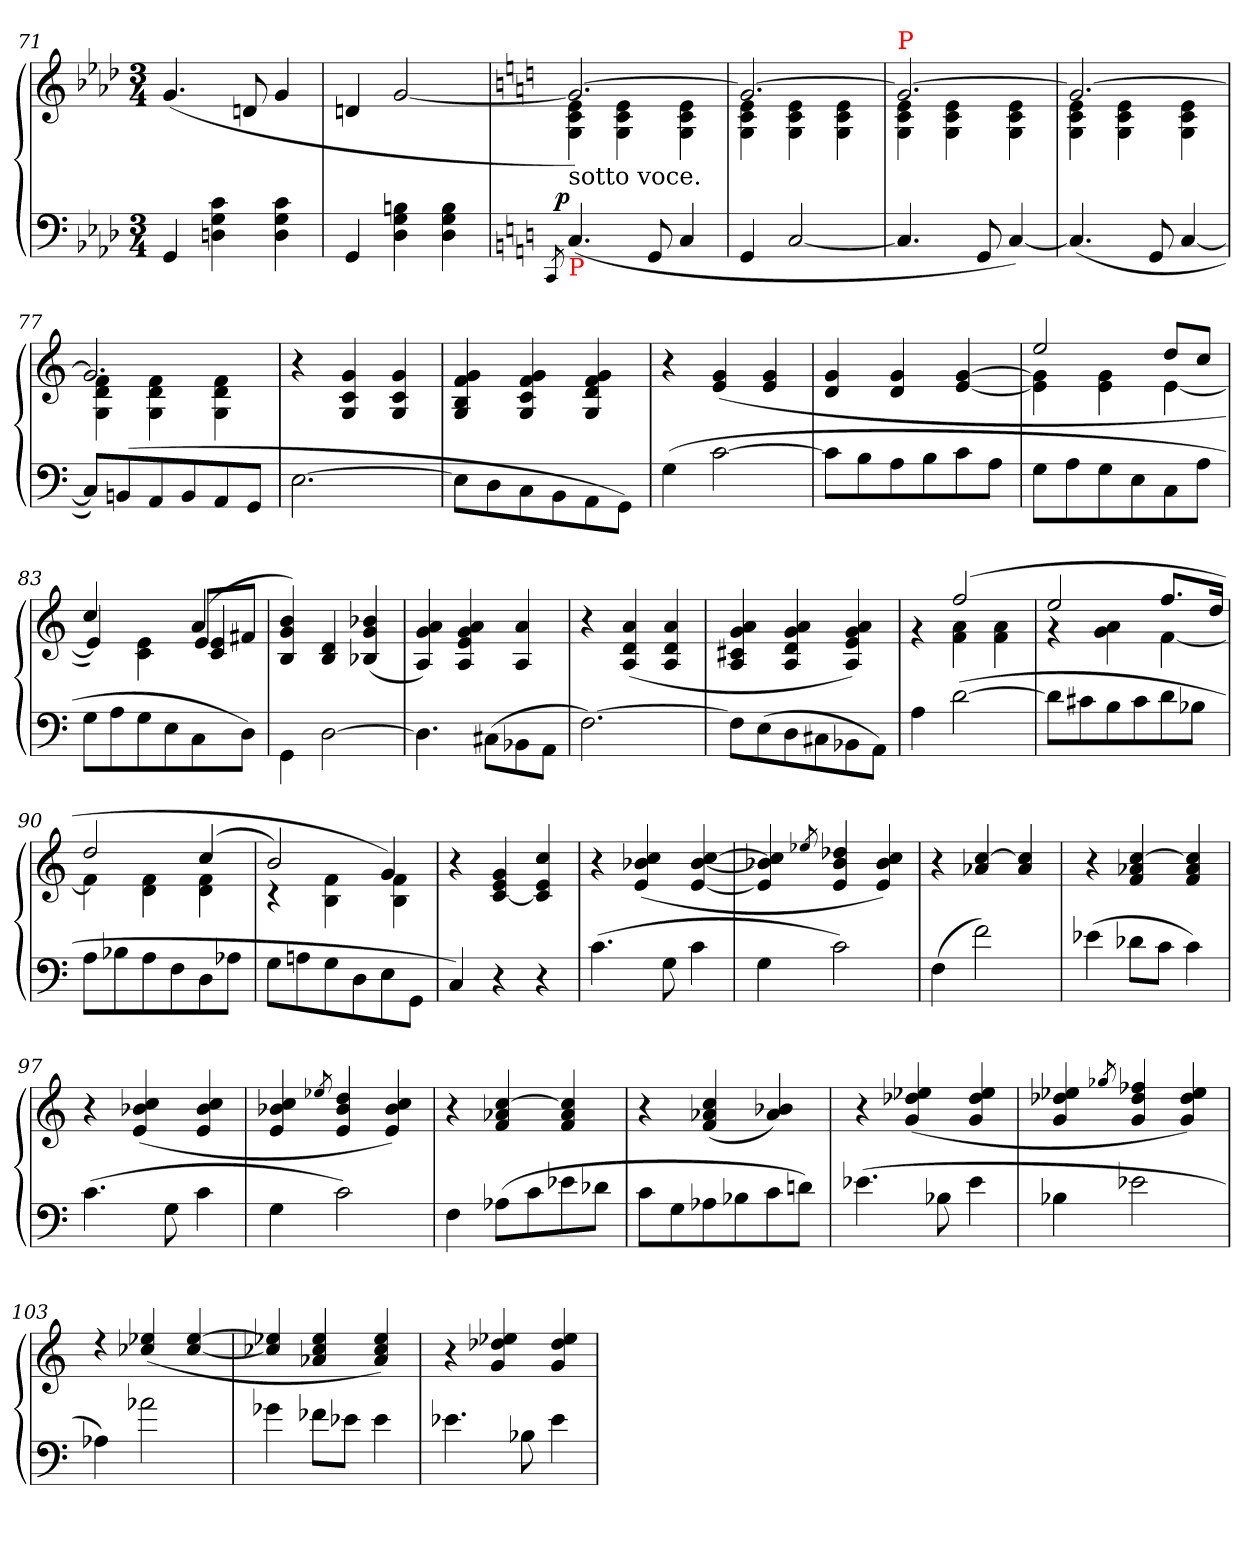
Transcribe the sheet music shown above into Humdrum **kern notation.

**kern	**kern	**dynam
*part1	*part1	*part1
*staff2	*staff1	*staff1/2
*clefF4	*clefG2	*
*k[b-e-a-d-]	*k[b-e-a-d-]	*
*A-:	*A-:	*
*M3/4	*M3/4	*
=71	=71	=71
4GG	(>4.g	.
4c 4G 4Dn	.	.
.	8dn	.
4c 4G 4D	4g	.
=72	=72	=72
4GG	4dn	.
4Bn 4G 4D-	[2g	.
4B 4G 4D-	.	.
=73	=73	=73
*k[]	*k[]	*
8qCC/	.	.
*	*^	*
!	!LO:TX:b:t=sotto voce.	!	!
!LO:TX:b:color=red:t=P	!	!	!
!	!	!	!LO:DY:rj
(<4.C	2.g_)	4e 4c 4G	p
.	.	4e 4c 4G	.
8GG	.	.	.
4C	.	4e 4c 4G	.
=74	=74	=74	=74
4GG	2.g_	4e 4c 4G	.
[2C	.	4e 4c 4G	.
.	.	4e 4c 4G	.
=75	=75	=75	=75
!	!LO:TX:a:color=red:t=P	!	!
4.C]	2.g_	4e 4c 4G	.
.	.	4e 4c 4G	.
8GG	.	.	.
[4C)	.	4e 4c 4G	.
=76	=76	=76	=76
(4.C]	2.g_	4e 4c 4G	.
.	.	4e 4c 4G	.
8GG	.	.	.
[4C	.	4e 4c 4G	.
=77	=77	=77	=77
8CL])	2.g]	4f 4d 4G	.
(<8BBn	.	.	.
8AA	.	4f 4d 4G	.
8BB	.	.	.
8AA	.	4f 4d 4G	.
8GGJ	.	.	.
*	*v	*v	*
=78	=78	=78
[2.E\	4r	.
.	4g/ 4c/ 4G/	.
.	4g/ 4c/ 4G/	.
=79	=79	=79
8E\L]	4g/ 4f/ 4B/ 4G/	.
8D\	.	.
8C\	4g/ 4f/ 4c/ 4G/	.
8BB\	.	.
8AA\	4g/ 4f/ 4d/ 4G/	.
8GG\J)	.	.
=80	=80	=80
(>4G	4r	.
[2c	(>4g 4e	.
.	4g 4e	.
=81	=81	=81
8cL]	4g 4d	.
8B	.	.
8A	4g 4d	.
8B	.	.
8c	[4g [4e	.
8AJ	.	.
=82	=82	=82
*	*^	*
8GL	2ee	4g] 4e]	.
8A	.	.	.
8G	.	4g 4e	.
8E	.	.	.
8C	8ddL	[4e	.
8AJ	8ccJ	.	.
=83	=83	=83	=83
*	*	*^	*
8GL	4cc)	2ryy	4e]	.
8A	.	.	.	.
8G	4ryy	.	4e\ 4c\	.
8E	.	.	.	.
8C	(>4a	8e/L	4e 4c	.
8DJ)	.	8f#XJ	.	.
*	*v	*v	*v	*
=84	=84	=84
4GG\	4b/ 4g/ 4B/)	.
[2D	4d/ 4B/	.
.	(>4b-X 4g 4B-X	.
=85	=85	=85
4.D\]	4a/ 4g/ 4A/)	.
.	4a/ 4g/ 4e/ 4A/	.
(<8C#X\L	.	.
8BB-X\	4a/ 4A/	.
8AA\J	.	.
=86	=86	=86
[2.F)	4r	.
.	(>4a/ 4d/ 4A/	.
.	4a/ 4d/ 4A/	.
=87	=87	=87
8F\L]	4a/ 4g/ 4c#X/ 4A/	.
(<8E\	.	.
8D\	4a/ 4g/ 4d/ 4A/	.
8C#X\	.	.
8BB-X\	4a/ 4g/ 4e/ 4A/)	.
8AA\J)	.	.
=88	=88	=88
*	*^	*
4A	4ryy	4rg	.
(>[2d	(>2ff	4a 4f	.
.	.	4a 4f	.
=89	=89	=89	=89
8dL]	2ee	4rg	.
8c#X	.	.	.
8B	.	4a 4g	.
8c#	.	.	.
8d	8.ffL	[4f	.
8B-XJ	.	.	.
.	16ddJk	.	.
=90	=90	=90	=90
8AL	2dd	4f]	.
8B-X	.	.	.
8A	.	4f 4d	.
8F	.	.	.
8D	(>4cc	4f 4d	.
8A-XJ	.	.	.
=91	=91	=91	=91
8GL	2b)	4rc	.
8An	.	.	.
8G	.	4f 4B	.
8D	.	.	.
8E	4g)	4B 4f	.
8GGJ	.	.	.
*	*v	*v	*
=92	=92	=92
4C)	4r	.
4r	4g 4e [4c	.
4r	4cc 4e 4c]	.
=93	=93	=93
(>4.c	4r	.
.	(>4cc 4b-X 4e	.
8G	.	.
4c	[4cc [4b- [4e	.
=94	=94	=94
4G	4cc] 4b-X] 4e]	.
.	8qee-X/	.
2c)	4dd-X 4b- 4e	.
.	4cc 4b- 4e)	.
=95	=95	=95
(>4F	4r	.
2f\)	[4cc/ 4a-X/	.
.	4cc]/ 4a-/	.
=96	=96	=96
(<4e-X\	4r	.
8d-X\L	[4cc 4a-X 4f	.
8c\J	.	.
4c\)	4cc] 4a- 4f	.
=97	=97	=97
(>4.c	4r	.
.	(>4cc 4b-X 4e	.
8G	.	.
4c	4cc 4b- 4e	.
=98	=98	=98
4G	4cc 4b-X 4e	.
.	8qee-X/	.
2c)	4dd 4b- 4e	.
.	4cc 4b- 4e)	.
=99	=99	=99
4F	4r	.
(>8A-XL	[4cc 4a-X 4f	.
8c	.	.
8e-X	4cc] 4a- 4f	.
8d-XJ	.	.
=100	=100	=100
8cL	4r	.
8G	.	.
8A-X	(>4cc 4a-X 4f	.
8B-X	.	.
8c	4b-X 4a-)	.
8dnJ)	.	.
=101	=101	=101
(>4.e-X	4r	.
.	(>4ee-X/ 4dd-X/ 4g/	.
8B-X	.	.
4e-	4ee-/ 4dd-/ 4g/	.
=102	=102	=102
4B-X	4ee-X/ 4dd-X/ 4g/	.
.	8qgg-X/	.
2e-X	4ff-X/ 4dd-/ 4g/	.
.	4ee-/ 4dd-/ 4g/)	.
=103	=103	=103
4A-X)	4rdd	.
2a-X\	(>4ee-X/ 4cc-X/	.
.	[4ee-/ [4cc-/	.
=104	=104	=104
4g-X\	4ee-X]/ 4cc-X]/	.
8f-X\L	4ee-/ 4cc-/ 4a-X/	.
8e-X\J	.	.
4e-\	4ee-/ 4cc-/ 4a-/)	.
=105	=105	=105
4.e-X	4r	.
.	4ee-X/ 4dd-X/ 4g/	.
8B-X	.	.
4e-	4ee-/ 4dd-/ 4g/	.
=	=	=
*-	*-	*-
